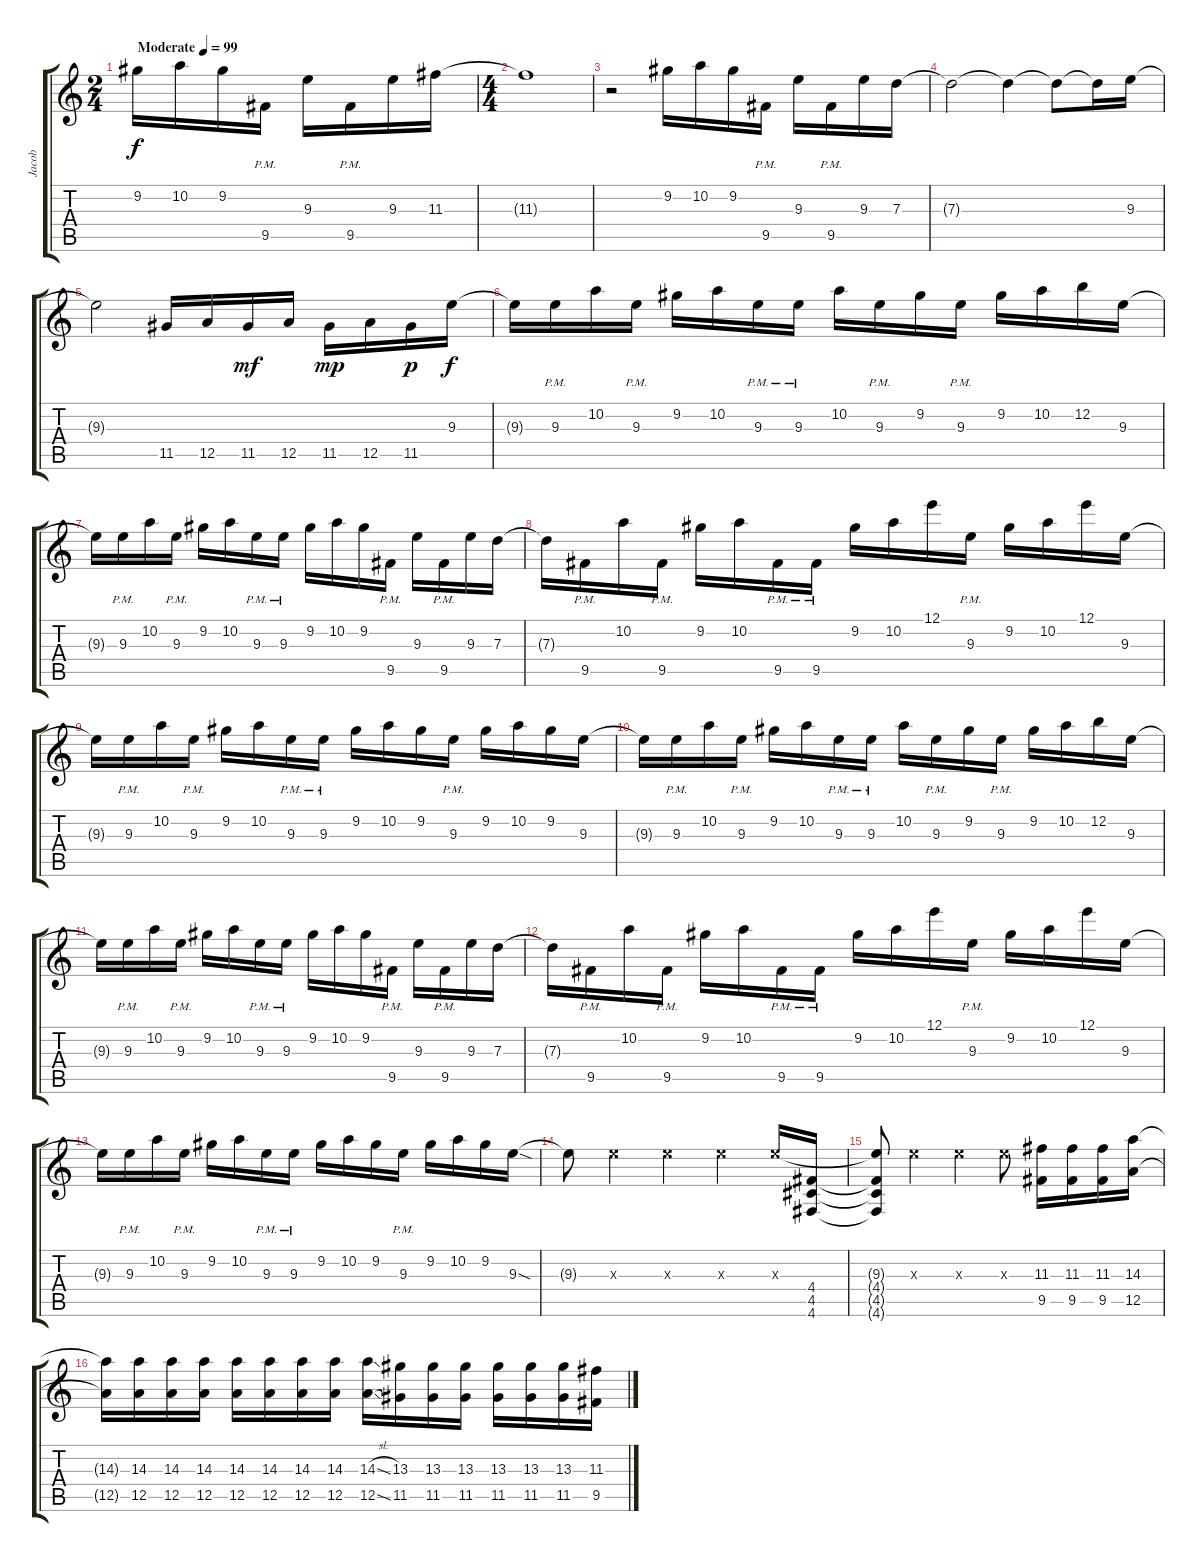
\track ("Jacob" "Jacob") {instrument overdrivenguitar}
\staff {score tabs}
\tuning (E4 B3 G3 D3 A2 D2) {hide}
\ts (2 4)
\tempo (99 "Moderate")
\clef g2
\ks c
9.2.16{dy f instrument overdrivenguitar} 10.2.16 9.2.16 9.5{pm}.16 9.3.16 9.5{pm}.16 9.3.16 11.3.16 |
\ts (4 4)
11.3{t}.1 |
r.2 9.2.16 10.2.16 9.2.16 9.5{pm}.16 9.3.16 9.5{pm}.16 9.3.16 7.3.16 |
7.3{t}.2 7.3{t}.4 7.3{t}.8 7.3{t}.16 9.3.16 |
9.3{t}.2 11.5.16 12.5.16 11.5.16{dy mf} 12.5.16 11.5.16{dy mp} 12.5.16 11.5.16{dy p} 9.3.16{dy f} |
9.3{t}.16 9.3{pm}.16 10.2.16 9.3{pm}.16 9.2.16 10.2.16 9.3{pm}.16 9.3{pm}.16 10.2.16 9.3{pm}.16 9.2.16 9.3{pm}.16 9.2.16 10.2.16 12.2.16 9.3.16 |
9.3{t}.16 9.3{pm}.16 10.2.16 9.3{pm}.16 9.2.16 10.2.16 9.3{pm}.16 9.3{pm}.16 9.2.16 10.2.16 9.2.16 9.5{pm}.16 9.3.16 9.5{pm}.16 9.3.16 7.3.16 |
7.3{t}.16 9.5{pm}.16 10.2.16 9.5{pm}.16 9.2.16 10.2.16 9.5{pm}.16 9.5{pm}.16 9.2.16 10.2.16 12.1.16 9.3{pm}.16 9.2.16 10.2.16 12.1.16 9.3.16 |
9.3{t}.16 9.3{pm}.16 10.2.16 9.3{pm}.16 9.2.16 10.2.16 9.3{pm}.16 9.3{pm}.16 9.2.16 10.2.16 9.2.16 9.3{pm}.16 9.2.16 10.2.16 9.2.16 9.3.16 |
9.3{t}.16 9.3{pm}.16 10.2.16 9.3{pm}.16 9.2.16 10.2.16 9.3{pm}.16 9.3{pm}.16 10.2.16 9.3{pm}.16 9.2.16 9.3{pm}.16 9.2.16 10.2.16 12.2.16 9.3.16 |
9.3{t}.16 9.3{pm}.16 10.2.16 9.3{pm}.16 9.2.16 10.2.16 9.3{pm}.16 9.3{pm}.16 9.2.16 10.2.16 9.2.16 9.5{pm}.16 9.3.16 9.5{pm}.16 9.3.16 7.3.16 |
7.3{t}.16 9.5{pm}.16 10.2.16 9.5{pm}.16 9.2.16 10.2.16 9.5{pm}.16 9.5{pm}.16 9.2.16 10.2.16 12.1.16 9.3{pm}.16 9.2.16 10.2.16 12.1.16 9.3.16 |
9.3{t}.16 9.3{pm}.16 10.2.16 9.3{pm}.16 9.2.16 10.2.16 9.3{pm}.16 9.3{pm}.16 9.2.16 10.2.16 9.2.16 9.3{pm}.16 9.2.16 10.2.16 9.2.16 9.3{sod}.16 |
9.3{t}.8 9.3{x}.4 9.3{x}.4 9.3{x}.4 9.3{x}.16 (4.4 4.5 4.6).16 |
(9.3{t} 4.4{t} 4.5{t} 4.6{t}).8 9.3{x}.4 9.3{x}.4 9.3{x}.8 (11.3 9.5).16 (11.3 9.5).16 (11.3 9.5).16 (14.3 12.5).16 |
(14.3{t} 12.5{t}).16 (14.3 12.5).16 (14.3 12.5).16 (14.3 12.5).16 (14.3 12.5).16 (14.3 12.5).16 (14.3 12.5).16 (14.3 12.5).16 (14.3{sl} 12.5{sl}).16 (13.3 11.5).16 (13.3 11.5).16 (13.3 11.5).16 (13.3 11.5).16 (13.3 11.5).16 (13.3 11.5).16 (11.3 9.5).16
